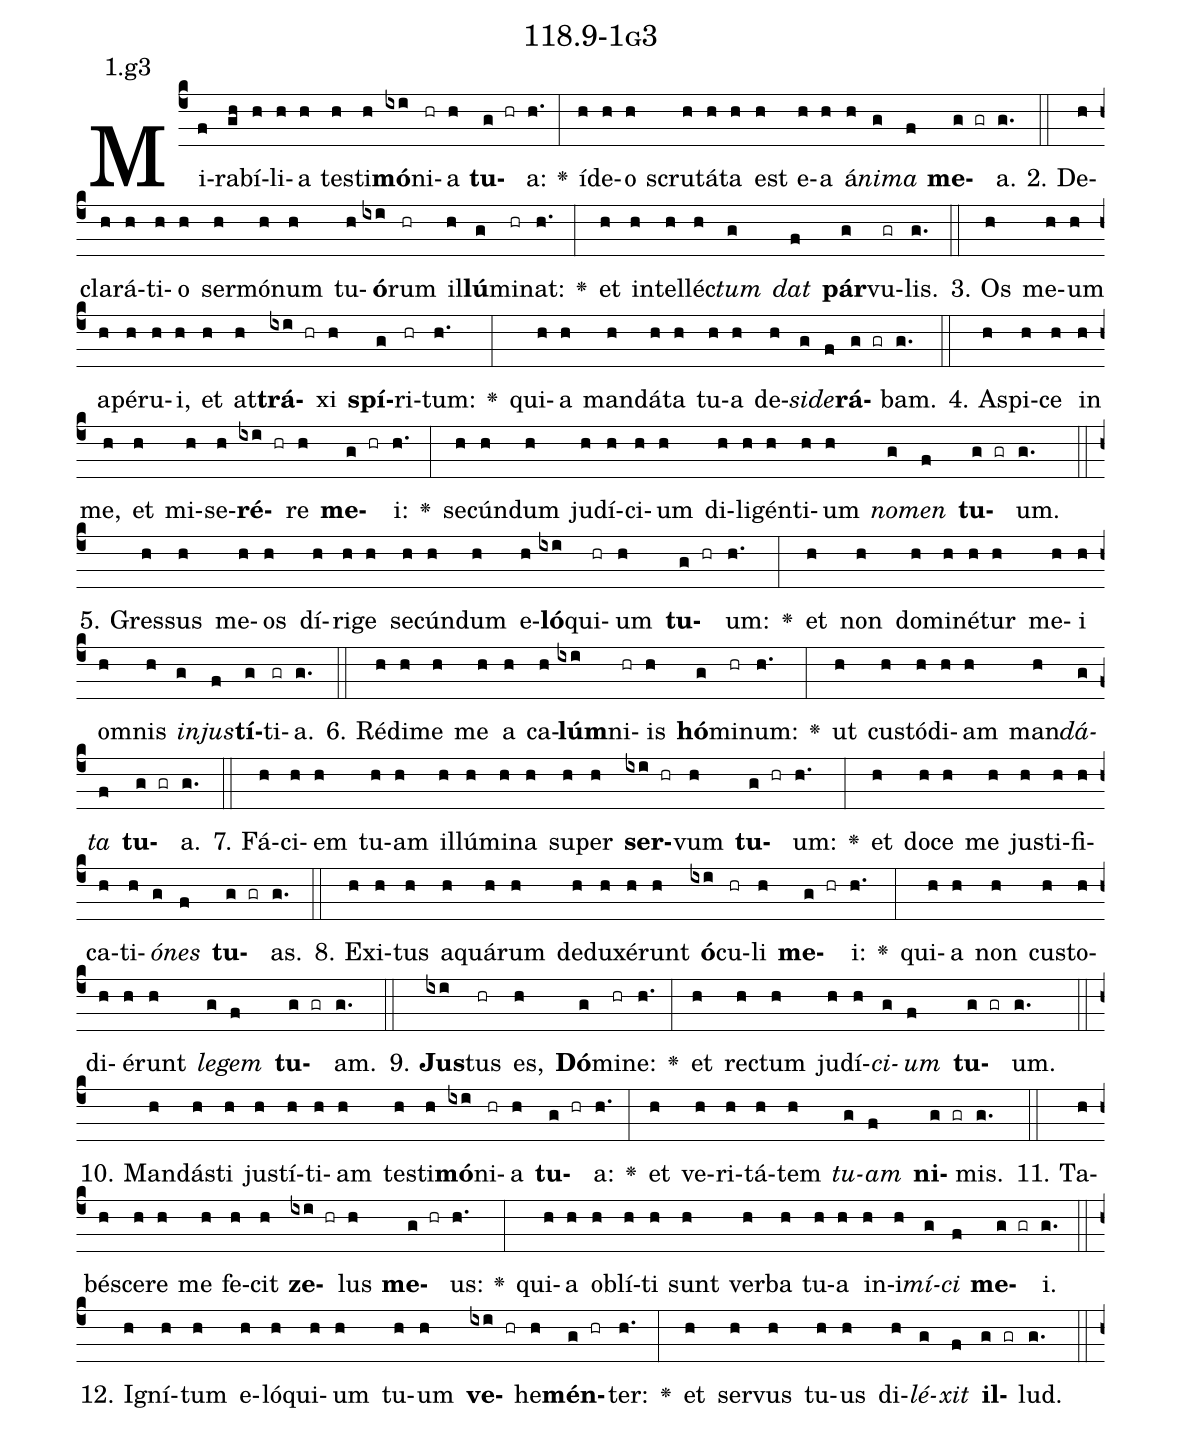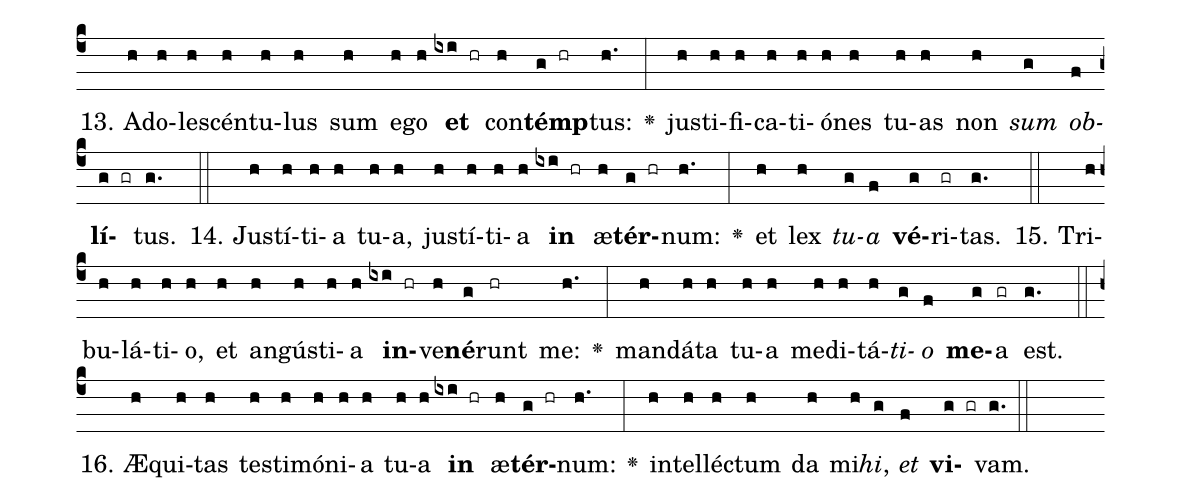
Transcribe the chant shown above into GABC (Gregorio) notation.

name: 118.9-1g3;
annotation: 1.g3;
%%
(c4)Mi(f)ra(gh)bí(h)li(h)a(h) tes(h)ti(h)<b>mó</b>(ixi)ni(hr)a(h) <b>tu</b>(g hr)a:(h.) <v>\greheightstar</v>(:) íd(h)e(h)o(h) scru(h)tá(h)ta(h) est(h) e(h)a(h) á(h)<i>ni</i>(g)<i>ma</i>(f) <b>me</b>(g gr)a.(g.) (::)
2. De(h)cla(h)rá(h)ti(h)o(h) ser(h)mó(h)num(h) tu(h)<b>ó</b>(ixi)rum(hr) il(h)<b>lú</b>(g)mi(hr)nat:(h.) <v>\greheightstar</v>(:) et(h) in(h)tel(h)léc(h)<i>tum</i>(g) <i>dat</i>(f) <b>pár</b>(g)vu(gr)lis.(g.) (::)
3. Os(h) me(h)um(h) a(h)pé(h)ru(h)i,(h) et(h) at(h)<b>trá</b>(ixi hr)xi(h) <b>spí</b>(g)ri(hr)tum:(h.) <v>\greheightstar</v>(:) qui(h)a(h) man(h)dá(h)ta(h) tu(h)a(h) de(h)<i>si</i>(g)<i>de</i>(f)<b>rá</b>(g gr)bam.(g.) (::)
4. A(h)spi(h)ce(h) in(h) me,(h) et(h) mi(h)se(h)<b>ré</b>(ixi hr)re(h) <b>me</b>(g hr)i:(h.) <v>\greheightstar</v>(:) se(h)cún(h)dum(h) ju(h)dí(h)ci(h)um(h) di(h)li(h)gén(h)ti(h)um(h) <i>no</i>(g)<i>men</i>(f) <b>tu</b>(g gr)um.(g.) (::)
5. Gres(h)sus(h) me(h)os(h) dí(h)ri(h)ge(h) se(h)cún(h)dum(h) e(h)<b>ló</b>(ixi)qui(hr)um(h) <b>tu</b>(g hr)um:(h.) <v>\greheightstar</v>(:) et(h) non(h) do(h)mi(h)né(h)tur(h) me(h)i(h) om(h)nis(h) <i>in</i>(g)<i>jus</i>(f)<b>tí</b>(g)ti(gr)a.(g.) (::)
6. Réd(h)i(h)me(h) me(h) a(h) ca(h)<b>lúm</b>(ixi)ni(hr)is(h) <b>hó</b>(g)mi(hr)num:(h.) <v>\greheightstar</v>(:) ut(h) cus(h)tó(h)di(h)am(h) man(h)<i>dá</i>(g)<i>ta</i>(f) <b>tu</b>(g gr)a.(g.) (::)
7. Fá(h)ci(h)em(h) tu(h)am(h) il(h)lú(h)mi(h)na(h) su(h)per(h) <b>ser</b>(ixi hr)vum(h) <b>tu</b>(g hr)um:(h.) <v>\greheightstar</v>(:) et(h) do(h)ce(h) me(h) jus(h)ti(h)fi(h)ca(h)ti(h)<i>ó</i>(g)<i>nes</i>(f) <b>tu</b>(g gr)as.(g.) (::)
8. Ex(h)i(h)tus(h) a(h)quá(h)rum(h) de(h)du(h)xé(h)runt(h) <b>ó</b>(ixi)cu(hr)li(h) <b>me</b>(g hr)i:(h.) <v>\greheightstar</v>(:) qui(h)a(h) non(h) cus(h)to(h)di(h)é(h)runt(h) <i>le</i>(g)<i>gem</i>(f) <b>tu</b>(g gr)am.(g.) (::)
9. <b>Jus</b>(ixi)tus(hr) es,(h) <b>Dó</b>(g)mi(hr)ne:(h.) <v>\greheightstar</v>(:) et(h) rec(h)tum(h) ju(h)dí(h)<i>ci</i>(g)<i>um</i>(f) <b>tu</b>(g gr)um.(g.) (::)
10. Man(h)dás(h)ti(h) jus(h)tí(h)ti(h)am(h) tes(h)ti(h)<b>mó</b>(ixi)ni(hr)a(h) <b>tu</b>(g hr)a:(h.) <v>\greheightstar</v>(:) et(h) ve(h)ri(h)tá(h)tem(h) <i>tu</i>(g)<i>am</i>(f) <b>ni</b>(g gr)mis.(g.) (::)
11. Ta(h)bé(h)sce(h)re(h) me(h) fe(h)cit(h) <b>ze</b>(ixi hr)lus(h) <b>me</b>(g hr)us:(h.) <v>\greheightstar</v>(:) qui(h)a(h) ob(h)lí(h)ti(h) sunt(h) ver(h)ba(h) tu(h)a(h) in(h)i(h)<i>mí</i>(g)<i>ci</i>(f) <b>me</b>(g gr)i.(g.) (::)
12. I(h)gní(h)tum(h) e(h)ló(h)qui(h)um(h) tu(h)um(h) <b>ve</b>(ixi hr)he(h)<b>mén</b>(g hr)ter:(h.) <v>\greheightstar</v>(:) et(h) ser(h)vus(h) tu(h)us(h) di(h)<i>lé</i>(g)<i>xit</i>(f) <b>il</b>(g gr)lud.(g.) (::)
13. Ad(h)o(h)le(h)scén(h)tu(h)lus(h) sum(h) e(h)go(h) <b>et</b>(ixi hr) con(h)<b>témp</b>(g hr)tus:(h.) <v>\greheightstar</v>(:) jus(h)ti(h)fi(h)ca(h)ti(h)ó(h)nes(h) tu(h)as(h) non(h) <i>sum</i>(g) <i>ob</i>(f)<b>lí</b>(g gr)tus.(g.) (::)
14. Jus(h)tí(h)ti(h)a(h) tu(h)a,(h) jus(h)tí(h)ti(h)a(h) <b>in</b>(ixi hr) æ(h)<b>tér</b>(g hr)num:(h.) <v>\greheightstar</v>(:) et(h) lex(h) <i>tu</i>(g)<i>a</i>(f) <b>vé</b>(g)ri(gr)tas.(g.) (::)
15. Tri(h)bu(h)lá(h)ti(h)o,(h) et(h) an(h)gús(h)ti(h)a(h) <b>in</b>(ixi hr)ve(h)<b>né</b>(g)runt(hr) me:(h.) <v>\greheightstar</v>(:) man(h)dá(h)ta(h) tu(h)a(h) me(h)di(h)tá(h)<i>ti</i>(g)<i>o</i>(f) <b>me</b>(g)a(gr) est.(g.) (::)
16. Æ(h)qui(h)tas(h) tes(h)ti(h)mó(h)ni(h)a(h) tu(h)a(h) <b>in</b>(ixi hr) æ(h)<b>tér</b>(g hr)num:(h.) <v>\greheightstar</v>(:) in(h)tel(h)léc(h)tum(h) da(h) mi(h)<i>hi</i>,(g) <i>et</i>(f) <b>vi</b>(g gr)vam.(g.) (::)
